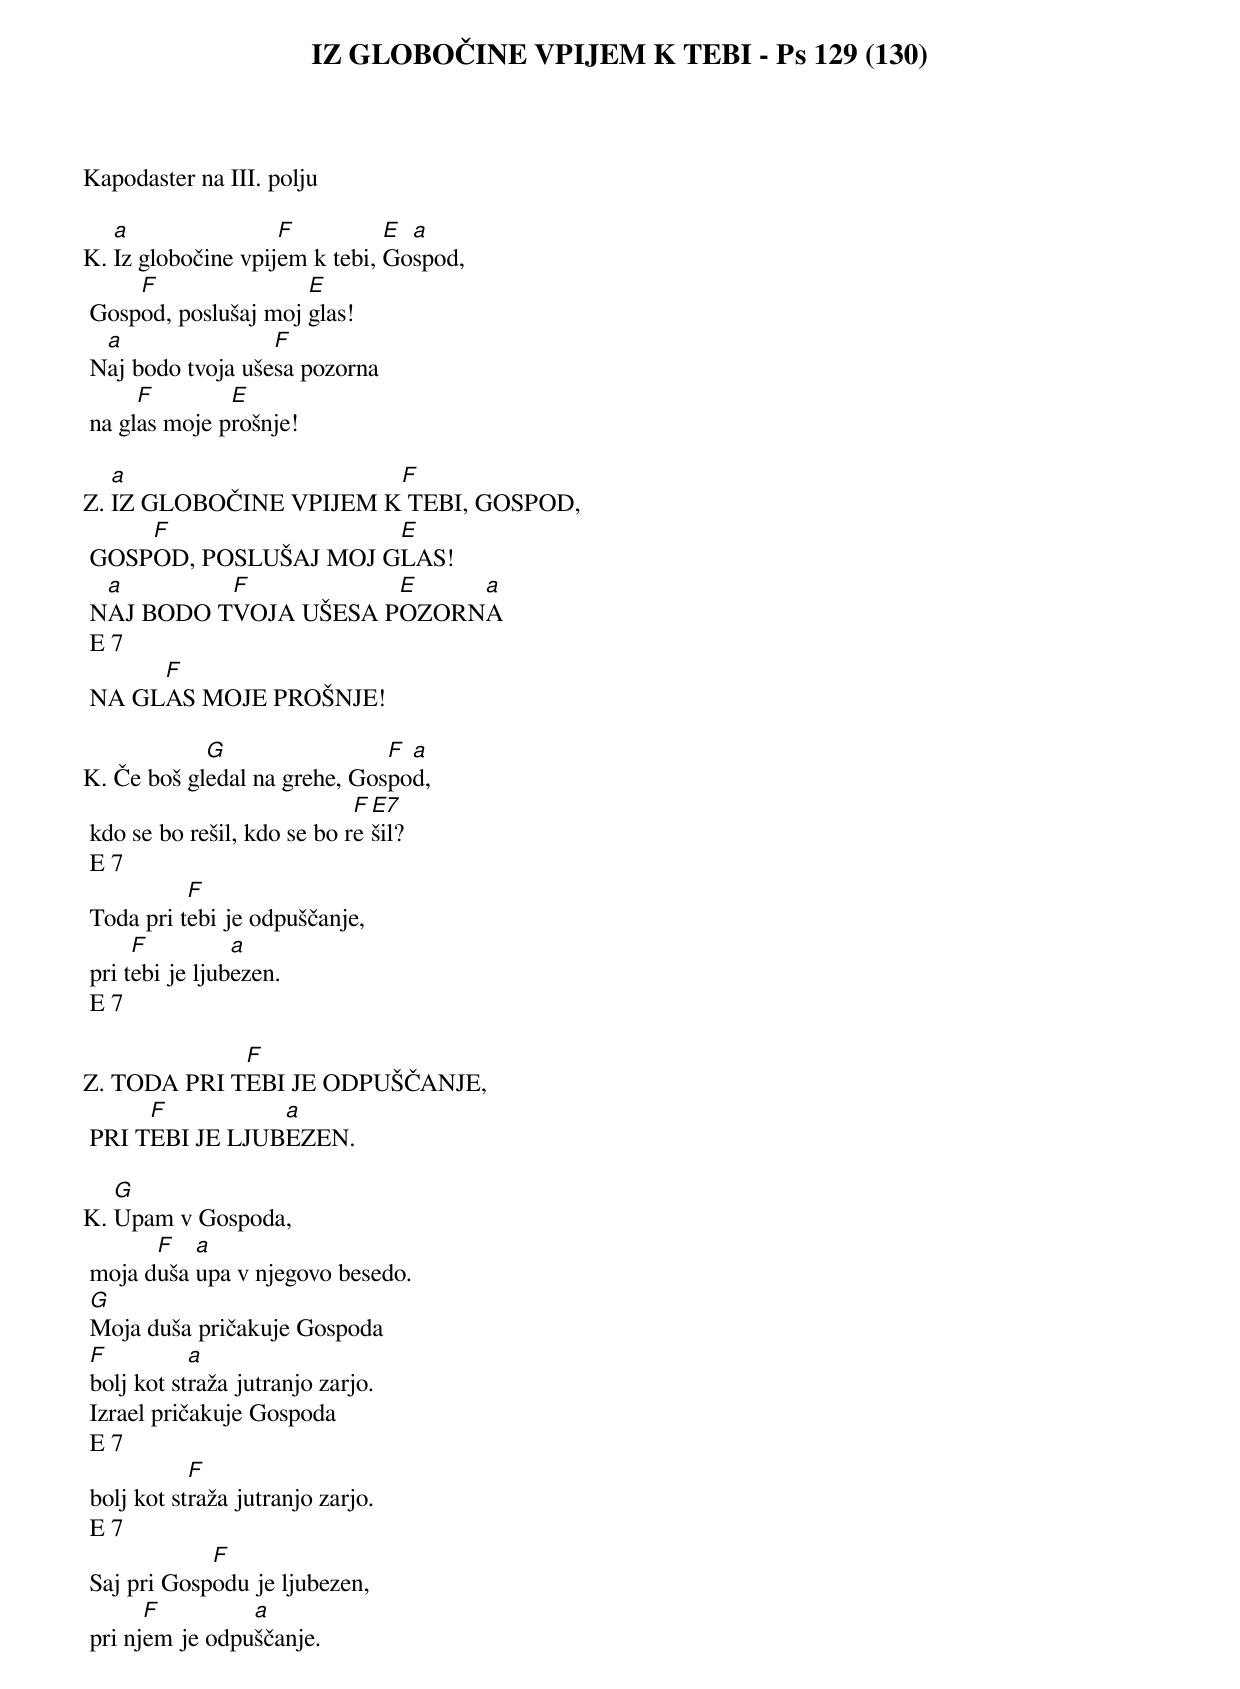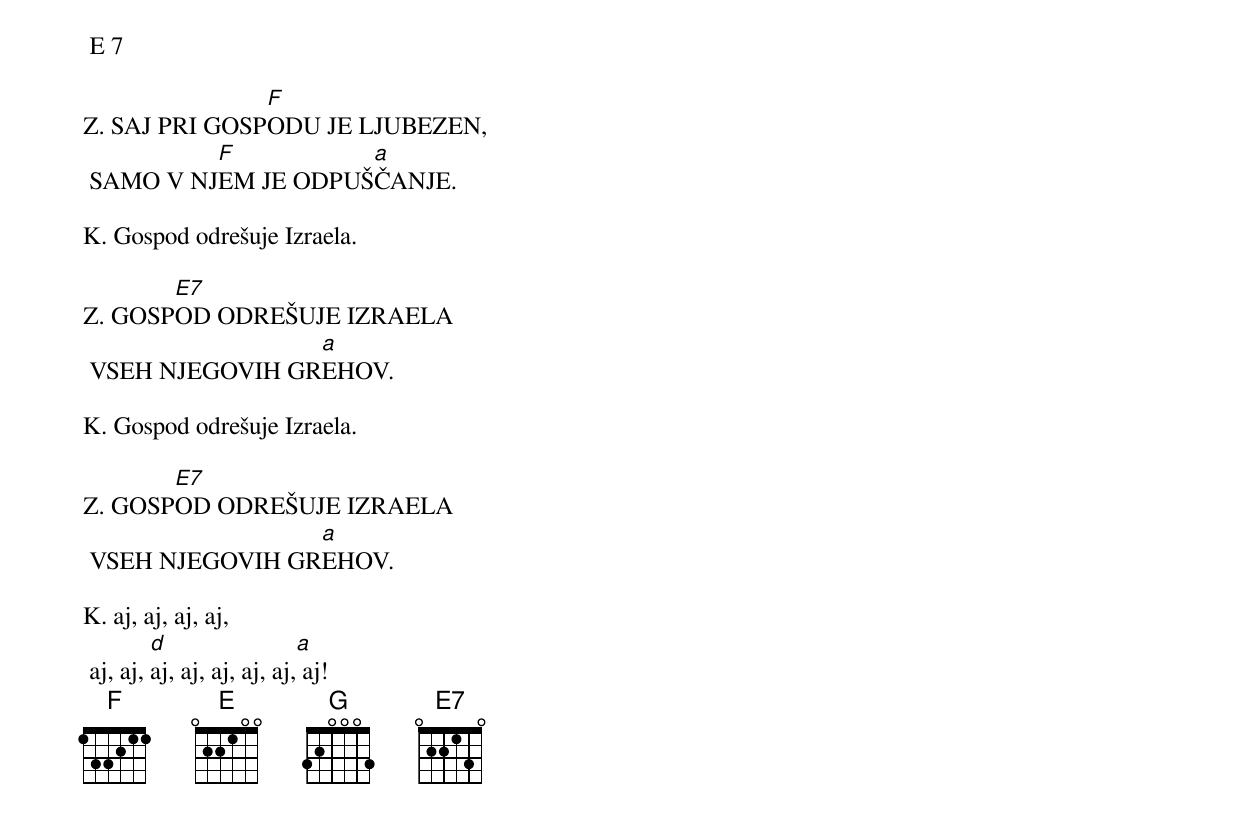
{title: IZ GLOBOČINE VPIJEM K TEBI - Ps 129 (130)}

Kapodaster na III. polju

K.	[a]Iz globočine vpij[F]em k tebi, [E]Go[a]spod,
	Gosp[F]od, poslušaj moj [E]glas!
	N[a]aj bodo tvoja uše[F]sa pozorna
	na gl[F]as moje p[E]rošnje!

Z.	[a]IZ GLOBOČINE VPIJEM K[F] TEBI, GOSPOD,
	GOSP[F]OD, POSLUŠAJ MOJ G[E]LAS!
	N[a]AJ BODO T[F]VOJA UŠESA P[E]OZORN[a]A
	E 7
	NA GL[F]AS MOJE PROŠNJE!

K.	Če boš gl[G]edal na grehe, Gos[F]po[a]d,
	kdo se bo rešil, kdo se bo r[F]e[E7]šil?
	E 7
	Toda pri t[F]ebi je odpuščanje,
	pri t[F]ebi je ljub[a]ezen.
	E 7

Z.	TODA PRI T[F]EBI JE ODPUŠČANJE,
	PRI T[F]EBI JE LJUB[a]EZEN.

K.	[G]Upam v Gospoda,
	moja d[F]uša [a]upa v njegovo besedo.
	[G]Moja duša pričakuje Gospoda
	[F]bolj kot st[a]raža jutranjo zarjo.
	Izrael pričakuje Gospoda
	E 7
	bolj kot st[F]raža jutranjo zarjo.
	E 7
	Saj pri Gosp[F]odu je ljubezen,
	pri nj[F]em je odpu[a]ščanje.
	E 7

Z.	SAJ PRI GOSP[F]ODU JE LJUBEZEN,
	SAMO V NJ[F]EM JE ODPUŠ[a]ČANJE.

K.	Gospod odrešuje Izraela.

Z.	GOSP[E7]OD ODREŠUJE IZRAELA
	VSEH NJEGOVIH GR[a]EHOV.

K.	Gospod odrešuje Izraela.

Z.	GOSP[E7]OD ODREŠUJE IZRAELA
	VSEH NJEGOVIH GR[a]EHOV.

K.	aj, aj, aj, aj,
	aj, aj, [d]aj, aj, aj, aj, aj,[a] aj!
